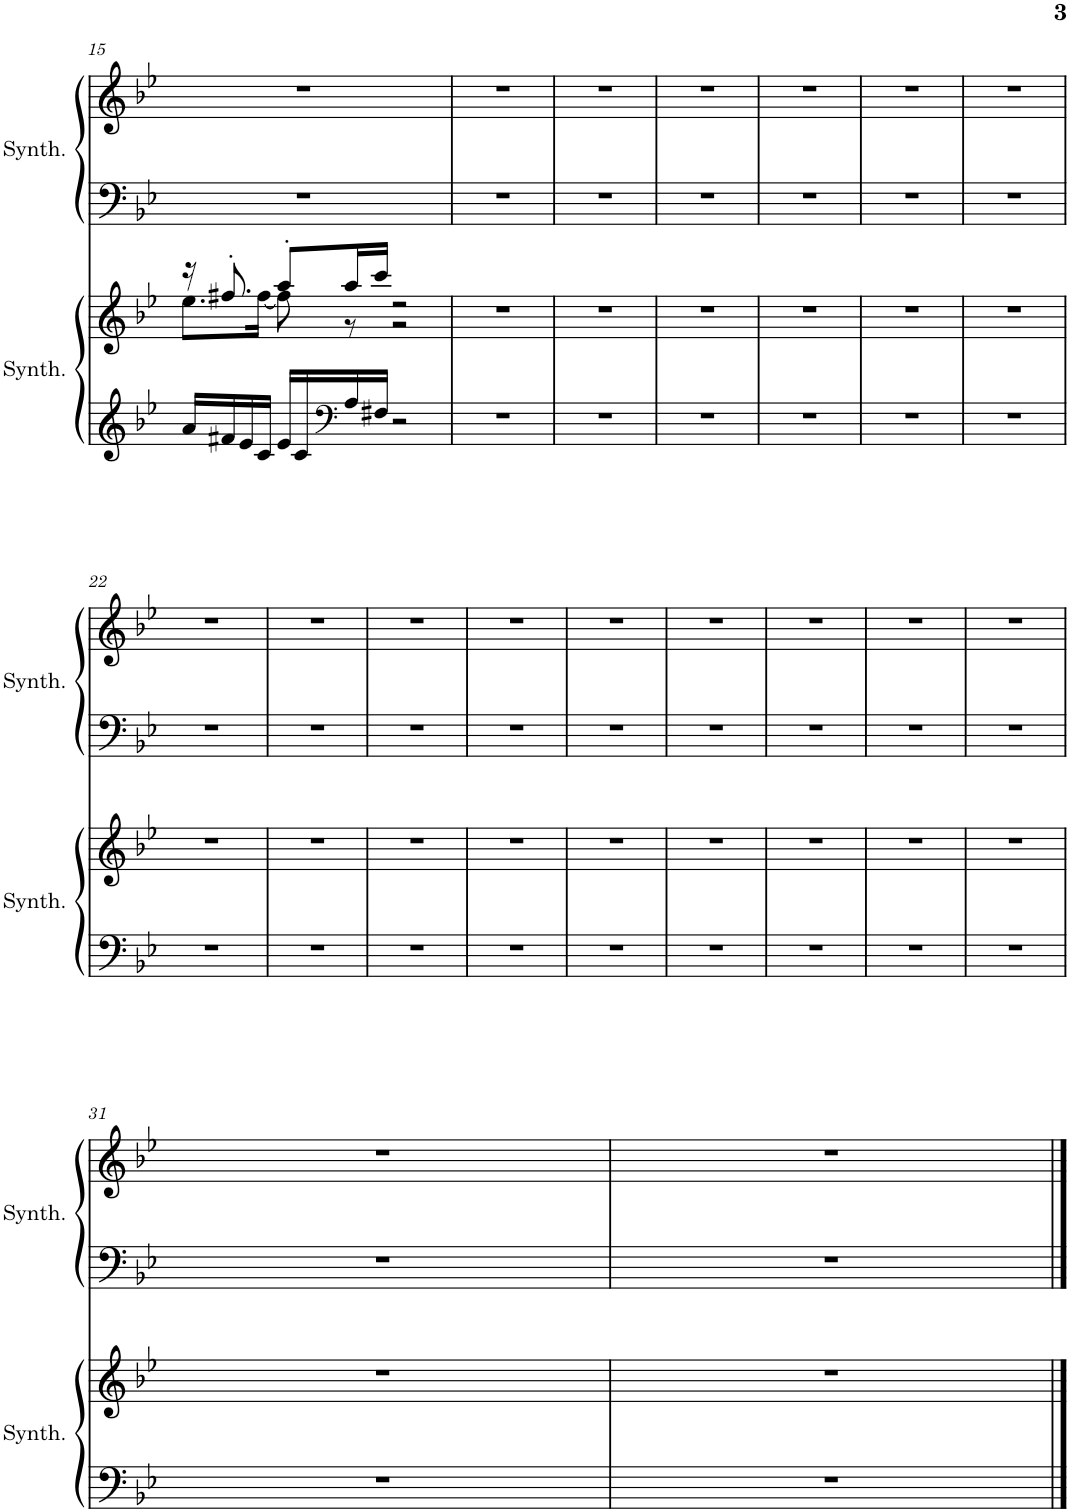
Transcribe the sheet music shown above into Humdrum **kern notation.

**kern	**kern	**kern	**kern
*part2	*part2	*part1	*part1
*staff4	*staff3	*staff2	*staff1
*I"Synthétiseur de créneaux	*	*I"Synthétiseur de dents de scie	*
*I'Synth.	*	*I'Synth.	*
!!LO:PB:g=z
*clefG2	*clefG2	*clefF4	*clefG2
*k[b-e-]	*k[b-e-]	*k[b-e-]	*k[b-e-]
*M4/4	*M4/4	*M4/4	*M4/4
=15	=15	=15	=15
*	*^	*	*
16a/LL	16r	8.ee-\L	1r	1r
16f#X/	8.ff#X'/	.	.	.
16e-/	.	.	.	.
16c/JJ	.	[16ff#\Jk	.	.
16e-/LL	8aa'/L	8ff#\]	.	.
16c/	.	.	.	.
*clefF4	*	*	*	*
16A/	16aa/L	8r	.	.
16F#X/JJ	16ccc/JJ	.	.	.
2r	2r	2r	.	.
*	*v	*v	*	*
=16	=16	=16	=16
1r	1r	1r	1r
=17	=17	=17	=17
1r	1r	1r	1r
=18	=18	=18	=18
1r	1r	1r	1r
=19	=19	=19	=19
1r	1r	1r	1r
=20	=20	=20	=20
1r	1r	1r	1r
=21	=21	=21	=21
1r	1r	1r	1r
!!LO:LB:g=z
=22	=22	=22	=22
1r	1r	1r	1r
=23	=23	=23	=23
1r	1r	1r	1r
=24	=24	=24	=24
1r	1r	1r	1r
=25	=25	=25	=25
1r	1r	1r	1r
=26	=26	=26	=26
1r	1r	1r	1r
=27	=27	=27	=27
1r	1r	1r	1r
=28	=28	=28	=28
1r	1r	1r	1r
=29	=29	=29	=29
1r	1r	1r	1r
=30	=30	=30	=30
1r	1r	1r	1r
!!LO:LB:g=z
=31	=31	=31	=31
1r	1r	1r	1r
=32	=32	=32	=32
1r	1r	1r	1r
==	==	==	==
*-	*-	*-	*-
